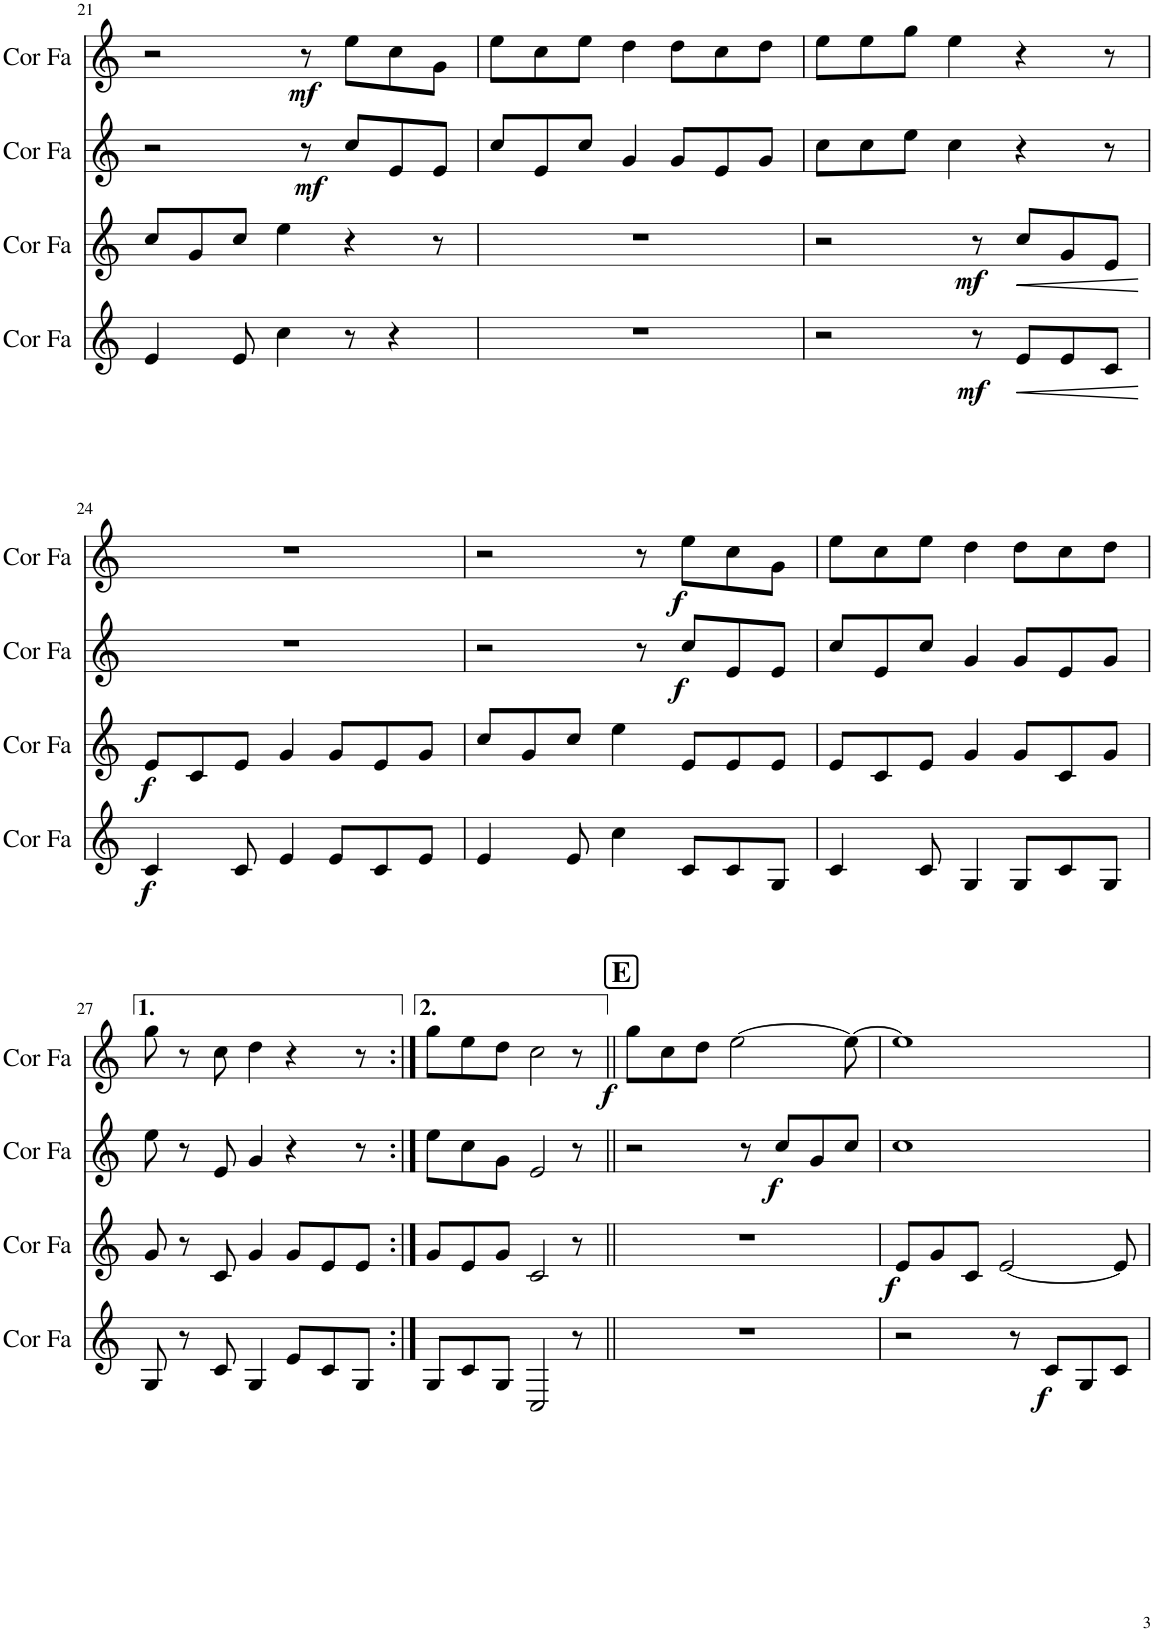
**kern	**dynam	**kern	**dynam	**kern	**dynam	**kern	**dynam
*part4	*part4	*part3	*part3	*part2	*part2	*part1	*part1
*staff4	*staff4	*staff3	*staff3	*staff2	*staff2	*staff1	*staff1
*I"Cor en Fa	*	*I"Cor en Fa	*	*I"Cor en Fa	*	*I"Cor en Fa	*
*I'Cor Fa	*	*I'Cor Fa	*	*I'Cor Fa	*	*I'Cor Fa	*
!!LO:PB:g=z
*clefG2	*	*clefG2	*	*clefG2	*	*clefG2	*
*Trd4c7	*	*Trd4c7	*	*Trd4c7	*	*Trd4c7	*
*k[]	*	*k[]	*	*k[]	*	*k[]	*
*M4/4	*	*M4/4	*	*M4/4	*	*M4/4	*
=21	=21	=21	=21	=21	=21	=21	=21
4e/	.	8cc/L	.	2r	.	2r	.
.	.	8g/	.	.	.	.	.
8e/	.	8cc/J	.	.	.	.	.
4cc\	.	4ee\	.	.	.	.	.
!	!	!	!	!	!LO:DY:b	!	!LO:DY:b
.	.	.	.	8r	mf	8r	mf
8r	.	4r	.	8cc/L	.	8ee\L	.
4r	.	.	.	8e/	.	8cc\	.
.	.	8r	.	8e/J	.	8g\J	.
=22	=22	=22	=22	=22	=22	=22	=22
1r	.	1r	.	8cc/L	.	8ee\L	.
.	.	.	.	8e/	.	8cc\	.
.	.	.	.	8cc/J	.	8ee\J	.
.	.	.	.	4g/	.	4dd\	.
.	.	.	.	8g/L	.	8dd\L	.
.	.	.	.	8e/	.	8cc\	.
.	.	.	.	8g/J	.	8dd\J	.
=23	=23	=23	=23	=23	=23	=23	=23
2r	.	2r	.	8cc\L	.	8ee\L	.
.	.	.	.	8cc\	.	8ee\	.
.	.	.	.	8ee\J	.	8gg\J	.
.	.	.	.	4cc\	.	4ee\	.
!	!LO:DY:b	!	!LO:DY:b	!	!	!	!
8r	mf	8r	mf	.	.	.	.
!	!LO:HP:b	!	!LO:HP:b	!	!	!	!
8e/L	<	8cc/L	<	4r	.	4r	.
8e/	.	8g/	.	.	.	.	.
8c/J	.	8e/J	.	8r	.	8r	.
.	[	.	[	.	.	.	.
!!LO:LB:g=z
=24	=24	=24	=24	=24	=24	=24	=24
!	!LO:DY:b	!	!LO:DY:b	!	!	!	!
4c/	f	8e/L	f	1r	.	1r	.
.	.	8c/	.	.	.	.	.
8c/	.	8e/J	.	.	.	.	.
4e/	.	4g/	.	.	.	.	.
8e/L	.	8g/L	.	.	.	.	.
8c/	.	8e/	.	.	.	.	.
8e/J	.	8g/J	.	.	.	.	.
=25	=25	=25	=25	=25	=25	=25	=25
4e/	.	8cc/L	.	2r	.	2r	.
.	.	8g/	.	.	.	.	.
8e/	.	8cc/J	.	.	.	.	.
4cc\	.	4ee\	.	.	.	.	.
.	.	.	.	8r	.	8r	.
!	!	!	!	!	!LO:DY:b	!	!LO:DY:b
8c/L	.	8e/L	.	8cc/L	f	8ee\L	f
8c/	.	8e/	.	8e/	.	8cc\	.
8G/J	.	8e/J	.	8e/J	.	8g\J	.
=26	=26	=26	=26	=26	=26	=26	=26
4c/	.	8e/L	.	8cc/L	.	8ee\L	.
.	.	8c/	.	8e/	.	8cc\	.
8c/	.	8e/J	.	8cc/J	.	8ee\J	.
4G/	.	4g/	.	4g/	.	4dd\	.
8G/L	.	8g/L	.	8g/L	.	8dd\L	.
8c/	.	8c/	.	8e/	.	8cc\	.
8G/J	.	8g/J	.	8g/J	.	8dd\J	.
!!LO:LB:g=z
=27	=27	=27	=27	=27	=27	=27	=27
8G/	.	8g/	.	8ee\	.	8gg\	.
8r	.	8r	.	8r	.	8r	.
8c/	.	8c/	.	8e/	.	8cc\	.
4G/	.	4g/	.	4g/	.	4dd\	.
8e/L	.	8g/L	.	4r	.	4r	.
8c/	.	8e/	.	.	.	.	.
8G/J	.	8e/J	.	8r	.	8r	.
=28:|!	=28:|!	=28:|!	=28:|!	=28:|!	=28:|!	=28:|!	=28:|!
8G/L	.	8g/L	.	8ee\L	.	8gg\L	.
8c/	.	8e/	.	8cc\	.	8ee\	.
8G/J	.	8g/J	.	8g\J	.	8dd\J	.
2C/	.	2c/	.	2e/	.	2cc\	.
!	!	!	!	!	!	!	!LO:DY:b
8r	.	8r	.	8r	.	8r	f
!!LO:REH:place=s1:a:B:cj:fs=14:t=E
=29||	=29||	=29||	=29||	=29||	=29||	=29||	=29||
1r	.	1r	.	2r	.	8gg\L	.
.	.	.	.	.	.	8cc\	.
.	.	.	.	.	.	8dd\J	.
.	.	.	.	.	.	[2ee\	.
.	.	.	.	8r	.	.	.
!	!	!	!	!	!LO:DY:b	!	!
.	.	.	.	8cc/L	f	.	.
.	.	.	.	8g/	.	.	.
.	.	.	.	8cc/J	.	8ee\_	.
=30	=30	=30	=30	=30	=30	=30	=30
!	!	!	!LO:DY:b	!	!	!	!
2r	.	8e/L	f	1cc	.	1ee]	.
.	.	8g/	.	.	.	.	.
.	.	8c/J	.	.	.	.	.
.	.	[2e/	.	.	.	.	.
8r	.	.	.	.	.	.	.
!	!LO:DY:b	!	!	!	!	!	!
8c/L	f	.	.	.	.	.	.
8G/	.	.	.	.	.	.	.
8c/J	.	8e/]	.	.	.	.	.
=	=	=	=	=	=	=	=
*-	*-	*-	*-	*-	*-	*-	*-
